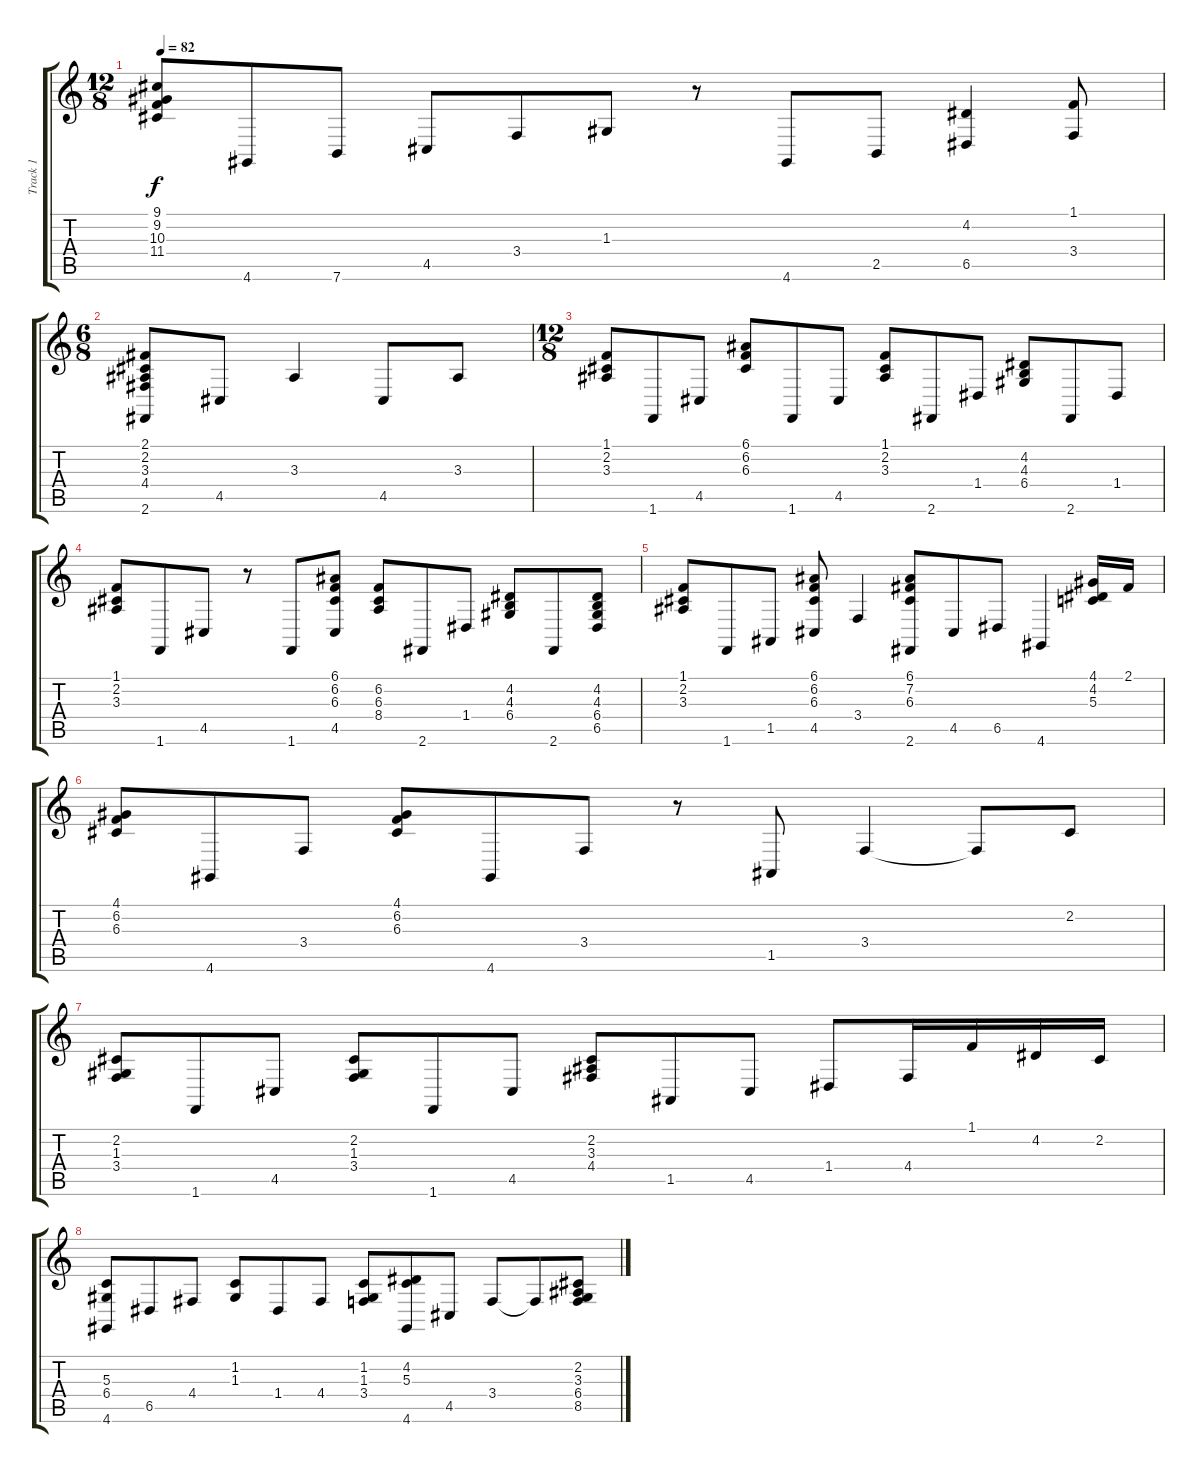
\track ("Track 1" "Track 1") {instrument acousticgrandpiano}
\staff {score tabs}
\tuning (E4 B3 G3 D3 A2 E2) {hide}
\ts (12 8)
\tempo 82
\clef g2
\ks c
(9.1 9.2 10.3 11.4).8{dy f} 4.6.8 7.6.8 4.5.8 3.4.8 1.3.8 r.8 4.6.8 2.5.8 (4.2 6.5).4 (1.1 3.4).8 |
\ts (6 8)
(2.1 2.2 3.3 4.4 2.6).8 4.5.8 3.3.4 4.5.8 3.3.8 |
\ts (12 8)
(1.1 2.2 3.3).8 1.6.8 4.5.8 (6.1 6.2 6.3).8 1.6.8 4.5.8 (1.1 2.2 3.3).8 2.6.8 1.4.8 (4.2 4.3 6.4).8 2.6.8 1.4.8 |
(1.1 2.2 3.3).8 1.6.8 4.5.8 r.8 1.6.8 (6.1 6.2 6.3 4.5).8 (6.2 6.3 8.4).8 2.6.8 1.4.8 (4.2 4.3 6.4).8 2.6.8 (4.2 4.3 6.4 6.5).8 |
(1.1 2.2 3.3).8 1.6.8 1.5.8 (6.1 6.2 6.3 4.5).8 3.4.4 (6.1 7.2 6.3 2.6).8 4.5.8 6.5.8 4.6.4 (4.1 4.2 5.3).16 2.1.16 |
(4.1 6.2 6.3).8 4.6.8 3.4.8 (4.1 6.2 6.3).8 4.6.8 3.4.8 r.8 1.5.8 3.4.4 3.4{t}.8 2.2.8 |
(2.2 1.3 3.4).8 1.6.8 4.5.8 (2.2 1.3 3.4).8 1.6.8 4.5.8 (2.2 3.3 4.4).8 1.5.8 4.5.8 1.4.8 4.4.16 1.1.16 4.2.16 2.2.16 |
(5.3 6.4 4.6).8 6.5.8 4.4.8 (1.2 1.3).8 1.4.8 4.4.8 (1.2 1.3 3.4).8 (4.2 5.3 4.6).8 4.5.8 3.4.8 3.4{t}.8 (2.2 3.3 6.4 8.5).8
